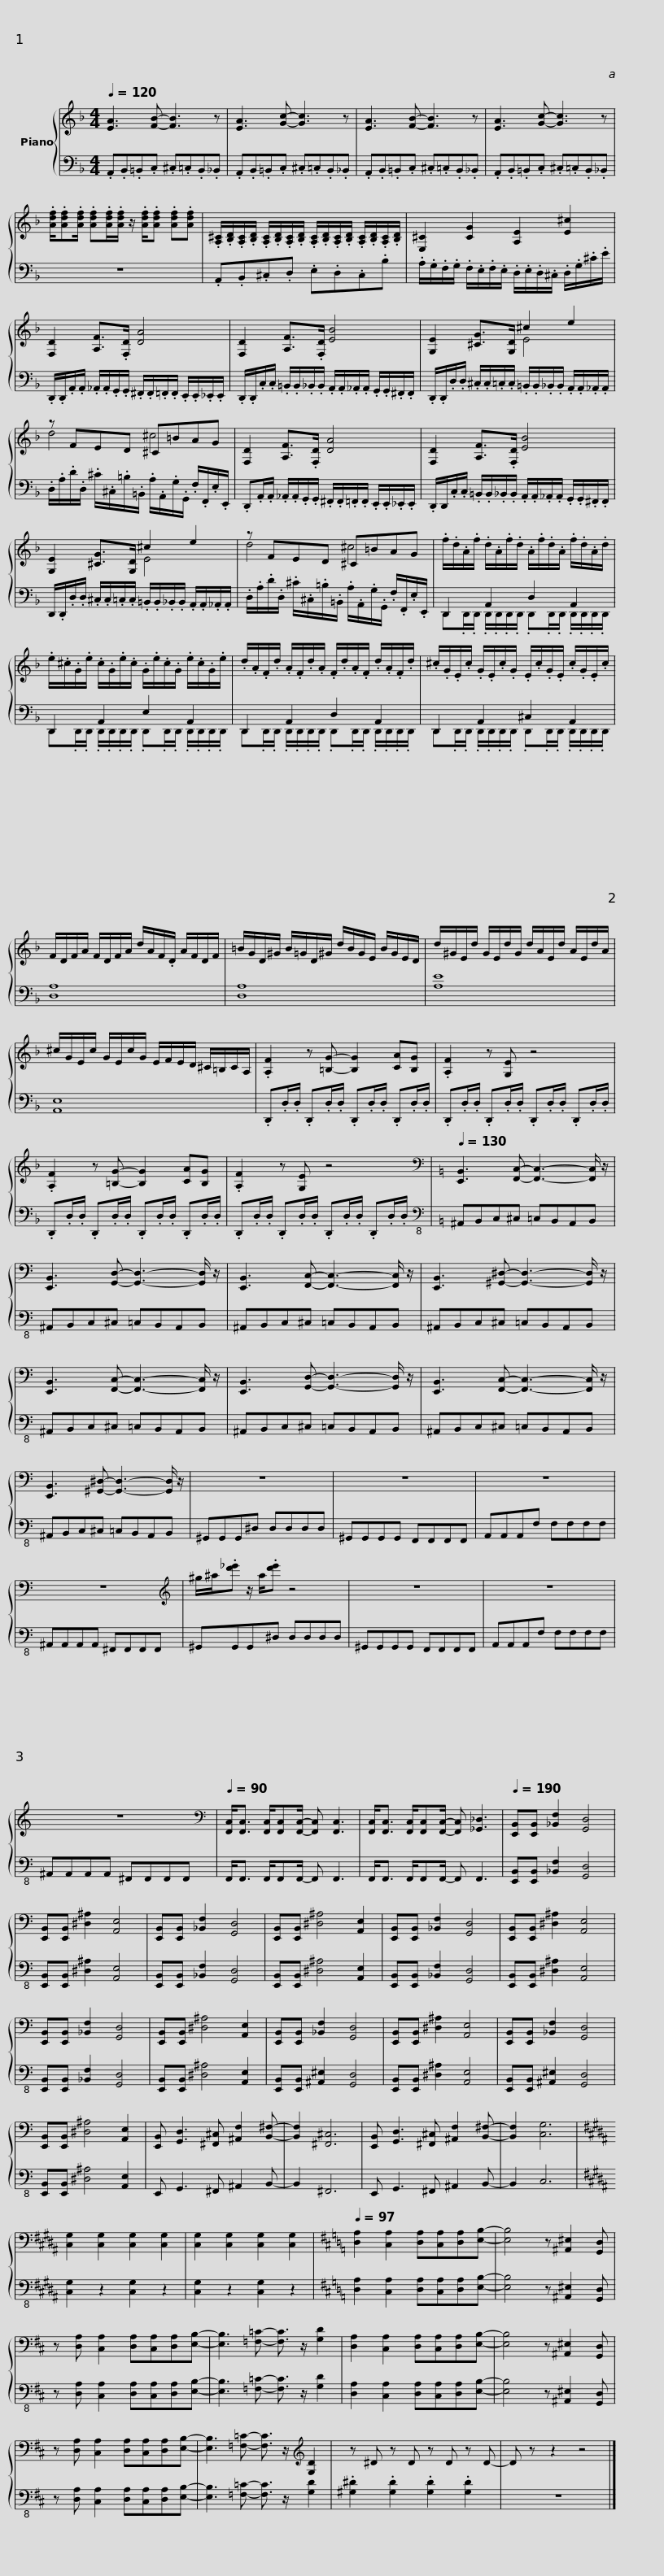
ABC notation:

X:1
%%score { ( 1 3 ) | ( 2 4 ) }
L:1/8
Q:1/4=120
M:4/4
I:linebreak $
K:F
V:1 treble
V:3 treble
V:2 bass
V:4 bass
V:1
 [EA]3 [FB]- [FB]3 z | [EA]3 [Gc]- [Gc]3 z | [EA]3 [FB]- [FB]3 z |$ [EA]3 [Gc]- [Gc]3 z | .[Adf]/.[Adf].[Adf]/ .[Adf].[Adf]/.[Adf]/ z/ .[Adf]/.[Adf] .[Adf].[Adf] | %5
 .[A,^C]/.[B,D]/.[A,C]/.[B,D]/ .[A,C]/.[B,D]/.[A,C]/.[B,D]/ .[A,C]/.[B,D]/.[A,C]/.[B,D]/ .[A,C]/.[B,D]/.[A,C]/.[B,D]/ |$ [E,^C]2 [CG]2 [A,E]2 [E^c]2 | [F,D]2 [A,F]>.[F,D] [DA]4 |$ [F,D]2 [A,F]>.[F,D] [EB]4 | [G,E]2 [^CG]>[G,D] ^c2 e2 |$ %10
 z FED ^C=BAG | [F,D]2 [A,F]>.[F,D] [DA]4 |$ [F,D]2 [A,F]>.[F,D] [EB]4 | [G,E]2 [^CG]>[G,D] ^c2 e2 |$ z FED ^C=BAG | %15
 .f/.d/.A/.f/ .d/.A/.f/.d/ .A/.f/.d/.A/ .f/.d/.A/.d/ |$ .e/.^c/.G/.e/ .c/.G/.e/.c/ .G/.e/.c/.G/ .e/.c/.G/.e/ | .d/.A/.F/.d/ .A/.F/.d/.A/ .F/.d/.A/.F/ .d/.A/.F/.d/ |$ .^c/.G/.E/.c/ .G/.E/.c/.G/ .E/.c/.G/.E/ .c/.G/.E/.c/ | F/D/F/A/ F/D/F/A/ d/A/F/.D/ A/F/D/F/ |$ %20
 =B/G/D/^G/ B/=G/D/^G/ d/B/G/E/ B/G/E/D/ | d/^G/E/d/ G/E/d/G/ d/A/E/d/ A/E/d/A/ |$ ^c/G/E/c/ G/E/c/G/ E/F/E/D/ ^C/=B,/C/A,/ | .[A,F]2 z [=B,G]- [B,G]2 [CA][B,G] | .[A,F]2 z [G,E] z4 |$ %25
 .[A,F]2 z [=B,G]- [B,G]2 [CA][B,G] | .[A,F]2 z [G,E] z4 |[K:C][K:bass][Q:1/4=130] [E,,B,,]3 [F,,C,]- [F,,C,]3- [F,,C,]/ z/ |$ [E,,B,,]3 [G,,D,]- [G,,D,]3- [G,,D,]/ z/ | [E,,B,,]3 [F,,C,]- [F,,C,]3- [F,,C,]/ z/ | %30
 [E,,B,,]3 [^G,,^D,]- [G,,D,]3- [G,,D,]/ z/ |$ [E,,B,,]3 [F,,C,]- [F,,C,]3- [F,,C,]/ z/ | [E,,B,,]3 [G,,D,]- [G,,D,]3- [G,,D,]/ z/ | [E,,B,,]3 [F,,C,]- [F,,C,]3- [F,,C,]/ z/ |$ [E,,B,,]3 [^G,,^D,]- [G,,D,]3- [G,,D,]/ z/ | %35
 z8 | z8 | z8 | z8 |$[K:treble] ^g/^a/.[d'_e'] z/ a/.[d'e'] z4 | %40
 z8 | z8 | z8 |$[K:bass][Q:1/4=90] [F,,C,]<[F,,C,] [F,,C,]/[F,,C,][F,,C,]/- [F,,C,] [F,,C,]3 | [F,,C,]<[F,,C,] [F,,C,]/[F,,C,][F,,C,]/- [F,,C,] [_G,,_D,]3 | %45
[K:C][Q:1/4=190] [E,,B,,][E,,B,,] [_B,,F,]2 [G,,D,]4 | [E,,B,,][E,,B,,] [^D,^A,]2 [A,,E,]4 | [E,,B,,][E,,B,,] [_B,,F,]2 [G,,D,]4 | [E,,B,,][E,,B,,] [^D,^A,]4 [A,,E,]2 |$ [E,,B,,][E,,B,,] [_B,,F,]2 [G,,D,]4 | %50
 [E,,B,,][E,,B,,] [^D,^A,]2 [A,,E,]4 | [E,,B,,][E,,B,,] [_B,,F,]2 [G,,D,]4 | [E,,B,,][E,,B,,] [^D,^A,]4 [A,,E,]2 | [E,,B,,][E,,B,,] [_B,,F,]2 [G,,D,]4 | [E,,B,,][E,,B,,] [^D,^A,]2 [A,,E,]4 | %55
 [E,,B,,][E,,B,,] [_B,,F,]2 [G,,D,]4 |$ [E,,B,,][E,,B,,] [^D,^A,]4 [A,,E,]2 | [E,,B,,] [G,,D,]3 [^F,,^C,] [^A,,F,]2 [B,,^F,]- | [B,,F,]2 [^F,,^C,]6 | [E,,B,,] [G,,D,]3 [^F,,^C,] [^A,,F,]2 [B,,^F,]- | %60
 [B,,F,]2 [C,G,]6 |[K:B] [C,G,]2 [C,G,]2 [C,G,]2 [C,G,]2 |$ [C,G,]2 [C,G,]2 [C,G,]2 [C,G,]2 |[K:D][Q:1/4=97] [D,A,]2 [C,A,]2 [D,A,][C,A,][D,A,][E,B,]- | [E,B,]4 z [^A,,^E,]2 [G,,D,] | %65
 z [D,A,] [C,A,]2 [D,A,][C,A,][D,A,][E,B,]- | [E,B,]3 [=F,=C]- [F,C]3/2 z/ [G,D]2 | [D,A,]2 [C,A,]2 [D,A,][C,A,][D,A,][E,B,]- |$ [E,B,]4 z [^A,,^E,]2 [G,,D,] | z [D,A,] [C,A,]2 [D,A,][C,A,][D,A,][E,B,]- | %70
 [E,B,]3 [=F,=C]- [F,C]3/2 z/[K:treble] [G,D]2 | z ^D z D z D z D- | D z z2 z4 |] %73
V:2
 .A,,.B,,.=B,,.C, .^C,.=C,.B,,._B,, | .A,,.B,,.=B,,.C, .^C,.=C,.B,,._B,, | .A,,.B,,.=B,,.C, .^C,.=C,.B,,._B,, |$ .A,,.B,,.=B,,.C, .^C,.=C,.B,,._B,, | z8 | %5
 .A,,.B,,.^C,.D, .E,.D,.C,.B, |$ .A,/.G,/.F,/.G,/ .F,/.E,/.F,/.E,/ .D,/.E,/.D,/.^C,/ .D,/.G,/.^C/.E/ | .D,,/.D,,/.A,,/.A,,/ ._A,,/.A,,/.G,,/.G,,/ .^F,,/.F,,/.=F,,/.F,,/ .E,,/.E,,/._E,,/.E,,/ |$ .D,,/.D,,/.C,/.C,/ .=B,,/.B,,/._B,,/.B,,/ .A,,/.A,,/._A,,/.A,,/ .G,,/.G,,/.^F,,/.F,,/ | .D,,/.D,,/.D,/.D,/ .^C,/.C,/.=C,/.C,/ .=B,,/.B,,/._B,,/.B,,/ .A,,/.A,,/._A,,/.A,,/ |$ %10
 .D,/.A,/.D/.D,/ .^C/.^C,/.=B,/.=B,,/ .A,/.A,,/.G,/.G,,/ .F,/.F,,/.E,/.E,,/ | .D,,.A,,/.A,,/ ._A,,/.A,,/.G,,/.G,,/ .^F,,/.F,,/.=F,,/.F,,/ .E,,/.E,,/._E,,/.E,,/ |$ .D,,/D,,/.C,/.C,/ .=B,,/.B,,/._B,,/.B,,/ .A,,/.A,,/._A,,/.A,,/ .G,,/.G,,/.^F,,/.F,,/ | D,,/.D,,/.D,/.D,/ .^C,/.C,/.=C,/.C,/ .=B,,/.B,,/._B,,/.B,,/ .A,,/.A,,/._A,,/.A,,/ |$ .D,/.A,/.D/.D,/ .^C/.^C,/.=B,/.=B,,/ .A,/.A,,/.G,/.G,,/ .F,/.F,,/.E,/.E,,/ | %15
 D,,2 A,,2 D,2 A,,2 |$ D,,2 A,,2 E,2 A,,2 | D,,2 A,,2 D,2 A,,2 |$ D,,2 A,,2 ^C,2 A,,2 | [D,A,]8 |$ %20
 [D,A,]8 | [A,E]8 |$ [A,,E,]8 | .D,,.D,/.D,/ .D,,.D,/.D,/ .D,,.D,/.D,/ .D,,.D,/.D,/ | .D,,.D,/.D,/ .D,,.D,/.D,/ .D,,.D,/.D,/ .D,,.D,/.D,/ |$ %25
 .D,,.D,/.D,/ .D,,.D,/.D,/ .D,,.D,/.D,/ .D,,.D,/.D,/ | .D,,.D,/.D,/ .D,,.D,/.D,/ .D,,.D,/.D,/ .D,,.D,/.D,/ |[K:C][K:bass-8] ^A,,B,,C,^C, =C,B,,A,,B,, |$ ^A,,B,,C,^C, =C,B,,A,,B,, | ^A,,B,,C,^C, =C,B,,A,,B,, | %30
 ^A,,B,,C,^C, =C,B,,A,,B,, |$ ^A,,B,,C,^C, =C,B,,A,,B,, | ^A,,B,,C,^C, =C,B,,A,,B,, | ^A,,B,,C,^C, =C,B,,A,,B,, |$ ^A,,B,,C,^C, =C,B,,A,,B,, | %35
 ^G,,G,,G,,^D, D,D,D,D, | ^G,,G,,G,,G,, F,,F,,F,,F,, | A,,A,,A,,F, F,F,F,F, | ^A,,A,,A,,A,, ^F,,F,,F,,F,, |$ ^G,,G,,G,,^D, D,D,D,D, | %40
 ^G,,G,,G,,G,, F,,F,,F,,F,, | A,,A,,A,,F, F,F,F,F, | ^A,,A,,A,,A,, ^F,,F,,F,,F,, |$ F,,<F,, F,,/F,,F,,/- F,, F,,3 | F,,<F,, F,,/F,,F,,/- F,, F,,3 | %45
[K:C] [E,,B,,][E,,B,,] [_B,,F,]2 [G,,D,]4 | [E,,B,,][E,,B,,] [^D,^A,]2 [A,,E,]4 | [E,,B,,][E,,B,,] [_B,,F,]2 [G,,D,]4 | [E,,B,,][E,,B,,] [^D,^A,]4 [A,,E,]2 |$ [E,,B,,][E,,B,,] [_B,,F,]2 [G,,D,]4 | %50
 [E,,B,,][E,,B,,] [^D,^A,]2 [A,,E,]4 | [E,,B,,][E,,B,,] [_B,,F,]2 [G,,D,]4 | [E,,B,,][E,,B,,] [^D,^A,]4 [A,,E,]2 | [E,,B,,][E,,B,,] [^A,,^E,]2 [G,,D,]4 | [E,,B,,][E,,B,,] [^D,^A,]2 [A,,E,]4 | %55
 [E,,B,,][E,,B,,] [^A,,^E,]2 [G,,D,]4 |$ [E,,B,,][E,,B,,] [^D,^A,]4 [A,,E,]2 | E,, G,,3 ^F,, ^A,,2 B,,- | B,,2 ^F,,6 | E,, G,,3 ^F,, ^A,,2 B,,- | %60
 B,,2 C,6 |[K:B] [C,G,]2 z2 [C,G,]2 z2 |$ [C,G,]2 z2 [C,G,]2 z2 |[K:D] [D,A,]2 [C,A,]2 [D,A,][C,A,][D,A,][E,B,]- | [E,B,]4 z [^A,,^E,]2 [G,,D,] | %65
 z [D,A,] [C,A,]2 [D,A,][C,A,][D,A,][E,B,]- | [E,B,]3 [=F,=C]- [F,C]3/2 z/ [G,D]2 | [D,A,]2 [C,A,]2 [D,A,][C,A,][D,A,][E,B,]- |$ [E,B,]4 z [^A,,^E,]2 [G,,D,] | z [D,A,] [C,A,]2 [D,A,][C,A,][D,A,][E,B,]- | %70
 [E,B,]3 [=F,=C]- [F,C]3/2 z/ [G,D]2 | .[^G,^D]2 .[G,D]2 .[G,D]2 .[G,D]2 | z8 |] %73
V:3
 x8 | x8 | x8 |$ x8 | x8 | %5
 x8 |$ x8 | x8 |$ x8 | x4 E4 |$ %10
 d4 ^c4 | x8 |$ x8 | x4 E4 |$ d4 ^c4 | %15
 x8 |$ x8 | x8 |$ x8 | x8 |$ %20
 x8 | x8 |$ x8 | x8 | x8 |$ %25
 x8 | x8 |[K:C][K:bass] x8 |$ x8 | x8 | %30
 x8 |$ x8 | x8 | x8 |$ x8 | %35
 x8 | x8 | x8 | x8 |$[K:treble] x8 | %40
 x8 | x8 | x8 |$[K:bass] x8 | x8 | %45
[K:C] x8 | x8 | x8 | x8 |$ x8 | %50
 x8 | x8 | x8 | x8 | x8 | %55
 x8 |$ x8 | x8 | x8 | x8 | %60
 x8 |[K:B] x8 |$ x8 |[K:D] x8 | x8 | %65
 x8 | x8 | x8 |$ x8 | x8 | %70
 x6[K:treble] x2 | x8 | x8 |] %73
V:4
 x8 | x8 | x8 |$ x8 | x8 | %5
 x8 |$ x8 | x8 |$ x8 | x8 |$ %10
 x8 | x8 |$ x8 | x8 |$ x8 | %15
 D,,.D,,/.D,,/ .D,,/.D,,/.D,,/.D,,/ .D,,.D,,/.D,,/ .D,,/.D,,/.D,,/.D,,/ |$ D,,.D,,/.D,,/ .D,,/.D,,/.D,,/.D,,/ .D,,.D,,/.D,,/ .D,,/.D,,/.D,,/.D,,/ | D,,.D,,/.D,,/ .D,,/.D,,/.D,,/.D,,/ .D,,.D,,/.D,,/ .D,,/.D,,/.D,,/.D,,/ |$ D,,.D,,/.D,,/ .D,,/.D,,/.D,,/.D,,/ .D,,.D,,/.D,,/ .D,,/.D,,/.D,,/.D,,/ | x8 |$ %20
 x8 | x8 |$ x8 | x8 | x8 |$ %25
 x8 | x8 |[K:C][K:bass-8] x8 |$ x8 | x8 | %30
 x8 |$ x8 | x8 | x8 |$ x8 | %35
 x8 | x8 | x8 | x8 |$ x8 | %40
 x8 | x8 | x8 |$ x8 | x8 | %45
[K:C] x8 | x8 | x8 | x8 |$ x8 | %50
 x8 | x8 | x8 | x8 | x8 | %55
 x8 |$ x8 | x8 | x8 | x8 | %60
 x8 |[K:B] x8 |$ x8 |[K:D] x8 | x8 | %65
 x8 | x8 | x8 |$ x8 | x8 | %70
 x8 | x8 | x8 |] %73
